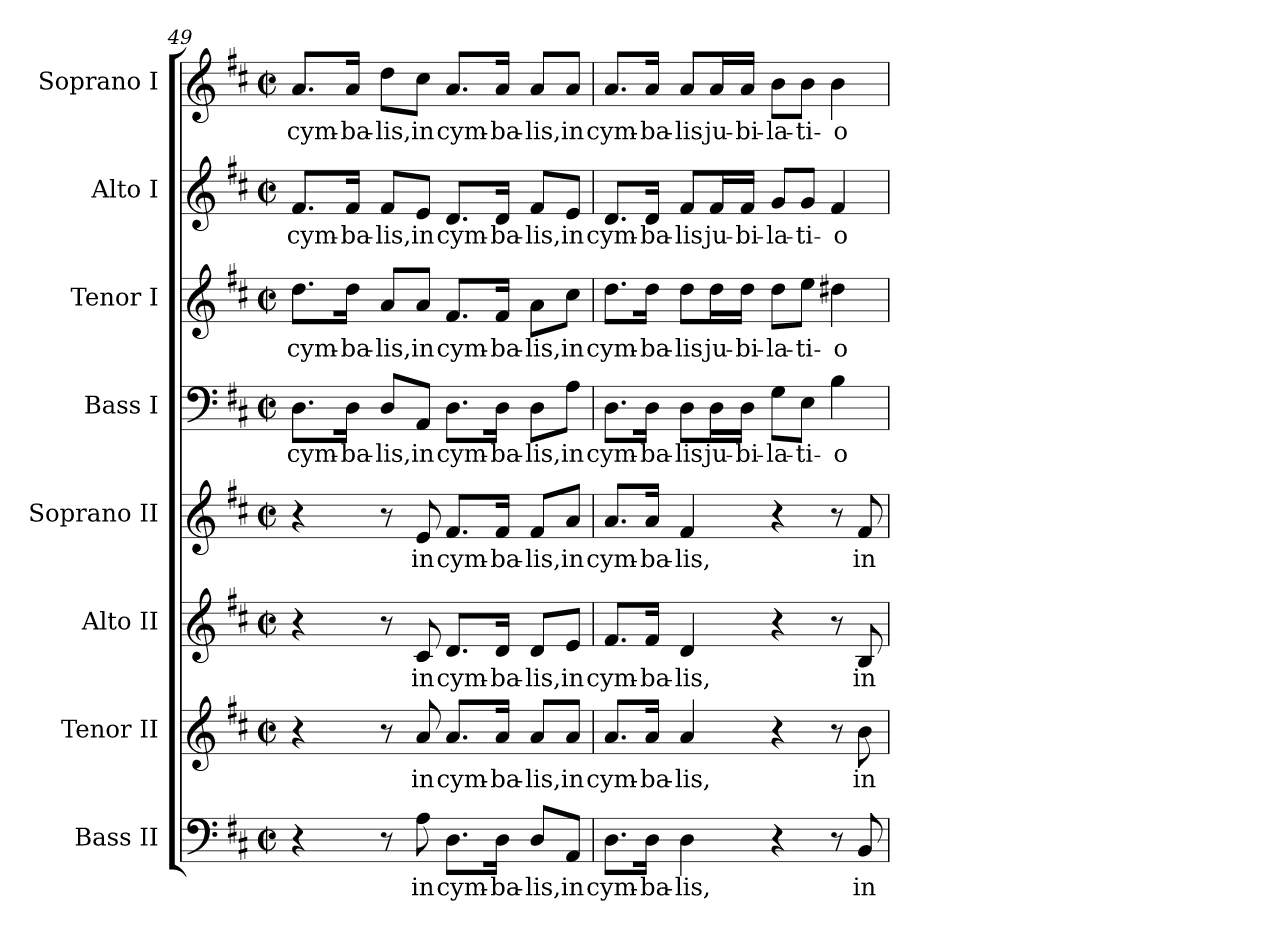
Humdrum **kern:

**kern	**text	**kern	**text	**kern	**text	**kern	**text	**kern	**text	**kern	**text	**kern	**text	**kern	**text
*part8	*part8	*part7	*part7	*part6	*part6	*part5	*part5	*part4	*part4	*part3	*part3	*part2	*part2	*part1	*part1
*staff8	*staff8	*staff7	*staff7	*staff6	*staff6	*staff5	*staff5	*staff4	*staff4	*staff3	*staff3	*staff2	*staff2	*staff1	*staff1
*I"Bass II	*	*I"Tenor II	*	*I"Alto II	*	*I"Soprano II	*	*I"Bass I	*	*I"Tenor I	*	*I"Alto I	*	*I"Soprano I	*
*clefF4	*	*clefG2	*	*clefG2	*	*clefG2	*	*clefF4	*	*clefG2	*	*clefG2	*	*clefG2	*
*	*	*ITrd7c12	*	*	*	*	*	*	*	*ITrd7c12	*	*	*	*	*
*k[f#c#]	*	*k[f#c#]	*	*k[f#c#]	*	*k[f#c#]	*	*k[f#c#]	*	*k[f#c#]	*	*k[f#c#]	*	*k[f#c#]	*
*D:	*	*D:	*	*D:	*	*D:	*	*D:	*	*D:	*	*D:	*	*D:	*
*M2/2	*	*M2/2	*	*M2/2	*	*M2/2	*	*M2/2	*	*M2/2	*	*M2/2	*	*M2/2	*
*met(c|)	*	*met(c|)	*	*met(c|)	*	*met(c|)	*	*met(c|)	*	*met(c|)	*	*met(c|)	*	*met(c|)	*
=49	=49	=49	=49	=49	=49	=49	=49	=49	=49	=49	=49	=49	=49	=49	=49
!	!	!	!	!	!	!	!	!	!LO:LY:b:color=#000000	!	!	!	!	!	!
!	!	!	!	!	!	!	!	!	!	!	!LO:LY:b:color=#000000	!	!	!	!
!	!	!	!	!	!	!	!	!	!	!	!	!	!LO:LY:b:color=#000000	!	!
!	!	!	!	!	!	!	!	!	!	!	!	!	!	!	!LO:LY:b:color=#000000
4r	.	4r	.	4r	.	4r	.	8.Di\L	cym-	8.di\L	cym-	8.f#i/L	cym-	8.ai/L	cym-
!	!	!	!	!	!	!	!	!	!LO:LY:b:color=#000000	!	!	!	!	!	!
!	!	!	!	!	!	!	!	!	!	!	!LO:LY:b:color=#000000	!	!	!	!
!	!	!	!	!	!	!	!	!	!	!	!	!	!LO:LY:b:color=#000000	!	!
!	!	!	!	!	!	!	!	!	!	!	!	!	!	!	!LO:LY:b:color=#000000
.	.	.	.	.	.	.	.	16Di\Jk	-ba-	16di\Jk	-ba-	16f#i/Jk	-ba-	16ai/Jk	-ba-
!	!	!	!	!	!	!	!	!	!LO:LY:b:color=#000000	!	!	!	!	!	!
!	!	!	!	!	!	!	!	!	!	!	!LO:LY:b:color=#000000	!	!	!	!
!	!	!	!	!	!	!	!	!	!	!	!	!	!LO:LY:b:color=#000000	!	!
!	!	!	!	!	!	!	!	!	!	!	!	!	!	!	!LO:LY:b:color=#000000
8r	.	8r	.	8r	.	8r	.	8Di/L	-lis,	8Ai/L	-lis,	8f#i/L	-lis,	8ddi\L	-lis,
!	!LO:LY:b:color=#000000	!	!	!	!	!	!	!	!	!	!	!	!	!	!
!	!	!	!LO:LY:b:color=#000000	!	!	!	!	!	!	!	!	!	!	!	!
!	!	!	!	!	!LO:LY:b:color=#000000	!	!	!	!	!	!	!	!	!	!
!	!	!	!	!	!	!	!LO:LY:b:color=#000000	!	!	!	!	!	!	!	!
!	!	!	!	!	!	!	!	!	!LO:LY:b:color=#000000	!	!	!	!	!	!
!	!	!	!	!	!	!	!	!	!	!	!LO:LY:b:color=#000000	!	!	!	!
!	!	!	!	!	!	!	!	!	!	!	!	!	!LO:LY:b:color=#000000	!	!
!	!	!	!	!	!	!	!	!	!	!	!	!	!	!	!LO:LY:b:color=#000000
8Ai\	in	8Ai/	in	8c#i/	in	8ei/	in	8AAi/J	in	8Ai/J	in	8ei/J	in	8cc#i\J	in
!	!LO:LY:b:color=#000000	!	!	!	!	!	!	!	!	!	!	!	!	!	!
!	!	!	!LO:LY:b:color=#000000	!	!	!	!	!	!	!	!	!	!	!	!
!	!	!	!	!	!LO:LY:b:color=#000000	!	!	!	!	!	!	!	!	!	!
!	!	!	!	!	!	!	!LO:LY:b:color=#000000	!	!	!	!	!	!	!	!
!	!	!	!	!	!	!	!	!	!LO:LY:b:color=#000000	!	!	!	!	!	!
!	!	!	!	!	!	!	!	!	!	!	!LO:LY:b:color=#000000	!	!	!	!
!	!	!	!	!	!	!	!	!	!	!	!	!	!LO:LY:b:color=#000000	!	!
!	!	!	!	!	!	!	!	!	!	!	!	!	!	!	!LO:LY:b:color=#000000
8.Di\L	cym-	8.Ai/L	cym-	8.di/L	cym-	8.f#i/L	cym-	8.Di\L	cym-	8.F#i/L	cym-	8.di/L	cym-	8.ai/L	cym-
!	!LO:LY:b:color=#000000	!	!	!	!	!	!	!	!	!	!	!	!	!	!
!	!	!	!LO:LY:b:color=#000000	!	!	!	!	!	!	!	!	!	!	!	!
!	!	!	!	!	!LO:LY:b:color=#000000	!	!	!	!	!	!	!	!	!	!
!	!	!	!	!	!	!	!LO:LY:b:color=#000000	!	!	!	!	!	!	!	!
!	!	!	!	!	!	!	!	!	!LO:LY:b:color=#000000	!	!	!	!	!	!
!	!	!	!	!	!	!	!	!	!	!	!LO:LY:b:color=#000000	!	!	!	!
!	!	!	!	!	!	!	!	!	!	!	!	!	!LO:LY:b:color=#000000	!	!
!	!	!	!	!	!	!	!	!	!	!	!	!	!	!	!LO:LY:b:color=#000000
16Di\Jk	-ba-	16Ai/Jk	-ba-	16di/Jk	-ba-	16f#i/Jk	-ba-	16Di\Jk	-ba-	16F#i/Jk	-ba-	16di/Jk	-ba-	16ai/Jk	-ba-
!	!LO:LY:b:color=#000000	!	!	!	!	!	!	!	!	!	!	!	!	!	!
!	!	!	!LO:LY:b:color=#000000	!	!	!	!	!	!	!	!	!	!	!	!
!	!	!	!	!	!LO:LY:b:color=#000000	!	!	!	!	!	!	!	!	!	!
!	!	!	!	!	!	!	!LO:LY:b:color=#000000	!	!	!	!	!	!	!	!
!	!	!	!	!	!	!	!	!	!LO:LY:b:color=#000000	!	!	!	!	!	!
!	!	!	!	!	!	!	!	!	!	!	!LO:LY:b:color=#000000	!	!	!	!
!	!	!	!	!	!	!	!	!	!	!	!	!	!LO:LY:b:color=#000000	!	!
!	!	!	!	!	!	!	!	!	!	!	!	!	!	!	!LO:LY:b:color=#000000
8Di/L	-lis,	8Ai/L	-lis,	8di/L	-lis,	8f#i/L	-lis,	8Di\L	-lis,	8Ai\L	-lis,	8f#i/L	-lis,	8ai/L	-lis,
!	!LO:LY:b:color=#000000	!	!	!	!	!	!	!	!	!	!	!	!	!	!
!	!	!	!LO:LY:b:color=#000000	!	!	!	!	!	!	!	!	!	!	!	!
!	!	!	!	!	!LO:LY:b:color=#000000	!	!	!	!	!	!	!	!	!	!
!	!	!	!	!	!	!	!LO:LY:b:color=#000000	!	!	!	!	!	!	!	!
!	!	!	!	!	!	!	!	!	!LO:LY:b:color=#000000	!	!	!	!	!	!
!	!	!	!	!	!	!	!	!	!	!	!LO:LY:b:color=#000000	!	!	!	!
!	!	!	!	!	!	!	!	!	!	!	!	!	!LO:LY:b:color=#000000	!	!
!	!	!	!	!	!	!	!	!	!	!	!	!	!	!	!LO:LY:b:color=#000000
8AAi/J	in	8Ai/J	in	8ei/J	in	8ai/J	in	8Ai\J	in	8c#i\J	in	8ei/J	in	8ai/J	in
=50	=50	=50	=50	=50	=50	=50	=50	=50	=50	=50	=50	=50	=50	=50	=50
!	!LO:LY:b:color=#000000	!	!	!	!	!	!	!	!	!	!	!	!	!	!
!	!	!	!LO:LY:b:color=#000000	!	!	!	!	!	!	!	!	!	!	!	!
!	!	!	!	!	!LO:LY:b:color=#000000	!	!	!	!	!	!	!	!	!	!
!	!	!	!	!	!	!	!LO:LY:b:color=#000000	!	!	!	!	!	!	!	!
!	!	!	!	!	!	!	!	!	!LO:LY:b:color=#000000	!	!	!	!	!	!
!	!	!	!	!	!	!	!	!	!	!	!LO:LY:b:color=#000000	!	!	!	!
!	!	!	!	!	!	!	!	!	!	!	!	!	!LO:LY:b:color=#000000	!	!
!	!	!	!	!	!	!	!	!	!	!	!	!	!	!	!LO:LY:b:color=#000000
8.Di\L	cym-	8.Ai/L	cym-	8.f#i/L	cym-	8.ai/L	cym-	8.Di\L	cym-	8.di\L	cym-	8.di/L	cym-	8.ai/L	cym-
!	!LO:LY:b:color=#000000	!	!	!	!	!	!	!	!	!	!	!	!	!	!
!	!	!	!LO:LY:b:color=#000000	!	!	!	!	!	!	!	!	!	!	!	!
!	!	!	!	!	!LO:LY:b:color=#000000	!	!	!	!	!	!	!	!	!	!
!	!	!	!	!	!	!	!LO:LY:b:color=#000000	!	!	!	!	!	!	!	!
!	!	!	!	!	!	!	!	!	!LO:LY:b:color=#000000	!	!	!	!	!	!
!	!	!	!	!	!	!	!	!	!	!	!LO:LY:b:color=#000000	!	!	!	!
!	!	!	!	!	!	!	!	!	!	!	!	!	!LO:LY:b:color=#000000	!	!
!	!	!	!	!	!	!	!	!	!	!	!	!	!	!	!LO:LY:b:color=#000000
16Di\Jk	-ba-	16Ai/Jk	-ba-	16f#i/Jk	-ba-	16ai/Jk	-ba-	16Di\Jk	-ba-	16di\Jk	-ba-	16di/Jk	-ba-	16ai/Jk	-ba-
!	!LO:LY:b:color=#000000	!	!	!	!	!	!	!	!	!	!	!	!	!	!
!	!	!	!LO:LY:b:color=#000000	!	!	!	!	!	!	!	!	!	!	!	!
!	!	!	!	!	!LO:LY:b:color=#000000	!	!	!	!	!	!	!	!	!	!
!	!	!	!	!	!	!	!LO:LY:b:color=#000000	!	!	!	!	!	!	!	!
!	!	!	!	!	!	!	!	!	!LO:LY:b:color=#000000	!	!	!	!	!	!
!	!	!	!	!	!	!	!	!	!	!	!LO:LY:b:color=#000000	!	!	!	!
!	!	!	!	!	!	!	!	!	!	!	!	!	!LO:LY:b:color=#000000	!	!
!	!	!	!	!	!	!	!	!	!	!	!	!	!	!	!LO:LY:b:color=#000000
4Di\	-lis,	4Ai/	-lis,	4di/	-lis,	4f#i/	-lis,	8Di\L	-lis	8di\L	-lis	8f#i/L	-lis	8ai/L	-lis
!	!	!	!	!	!	!	!	!	!LO:LY:b:color=#000000	!	!	!	!	!	!
!	!	!	!	!	!	!	!	!	!	!	!LO:LY:b:color=#000000	!	!	!	!
!	!	!	!	!	!	!	!	!	!	!	!	!	!LO:LY:b:color=#000000	!	!
!	!	!	!	!	!	!	!	!	!	!	!	!	!	!	!LO:LY:b:color=#000000
.	.	.	.	.	.	.	.	16Di\L	ju-	16di\L	ju-	16f#i/L	ju-	16ai/L	ju-
!	!	!	!	!	!	!	!	!	!LO:LY:b:color=#000000	!	!	!	!	!	!
!	!	!	!	!	!	!	!	!	!	!	!LO:LY:b:color=#000000	!	!	!	!
!	!	!	!	!	!	!	!	!	!	!	!	!	!LO:LY:b:color=#000000	!	!
!	!	!	!	!	!	!	!	!	!	!	!	!	!	!	!LO:LY:b:color=#000000
.	.	.	.	.	.	.	.	16Di\JJ	-bi-	16di\JJ	-bi-	16f#i/JJ	-bi-	16ai/JJ	-bi-
!	!	!	!	!	!	!	!	!	!LO:LY:b:color=#000000	!	!	!	!	!	!
!	!	!	!	!	!	!	!	!	!	!	!LO:LY:b:color=#000000	!	!	!	!
!	!	!	!	!	!	!	!	!	!	!	!	!	!LO:LY:b:color=#000000	!	!
!	!	!	!	!	!	!	!	!	!	!	!	!	!	!	!LO:LY:b:color=#000000
4r	.	4r	.	4r	.	4r	.	8Gi\L	-la-	8di\L	-la-	8gi/L	-la-	8bi\L	-la-
!	!	!	!	!	!	!	!	!	!LO:LY:b:color=#000000	!	!	!	!	!	!
!	!	!	!	!	!	!	!	!	!	!	!LO:LY:b:color=#000000	!	!	!	!
!	!	!	!	!	!	!	!	!	!	!	!	!	!LO:LY:b:color=#000000	!	!
!	!	!	!	!	!	!	!	!	!	!	!	!	!	!	!LO:LY:b:color=#000000
.	.	.	.	.	.	.	.	8Ei\J	-ti-	8ei\J	-ti-	8gi/J	-ti-	8bi\J	-ti-
!	!	!	!	!	!	!	!	!	!LO:LY:b:color=#000000	!	!	!	!	!	!
!	!	!	!	!	!	!	!	!	!	!	!LO:LY:b:color=#000000	!	!	!	!
!	!	!	!	!	!	!	!	!	!	!	!	!	!LO:LY:b:color=#000000	!	!
!	!	!	!	!	!	!	!	!	!	!	!	!	!	!	!LO:LY:b:color=#000000
8r	.	8r	.	8r	.	8r	.	4Bi\	-o-	4d#Xi\	-o-	4f#i/	-o-	4bi\	-o-
!	!LO:LY:b:color=#000000	!	!	!	!	!	!	!	!	!	!	!	!	!	!
!	!	!	!LO:LY:b:color=#000000	!	!	!	!	!	!	!	!	!	!	!	!
!	!	!	!	!	!LO:LY:b:color=#000000	!	!	!	!	!	!	!	!	!	!
!	!	!	!	!	!	!	!LO:LY:b:color=#000000	!	!	!	!	!	!	!	!
8BBi/	in	8Bi\	in	8Bi/	in	8f#i/	in	.	.	.	.	.	.	.	.
=	=	=	=	=	=	=	=	=	=	=	=	=	=	=	=
*-	*-	*-	*-	*-	*-	*-	*-	*-	*-	*-	*-	*-	*-	*-	*-
